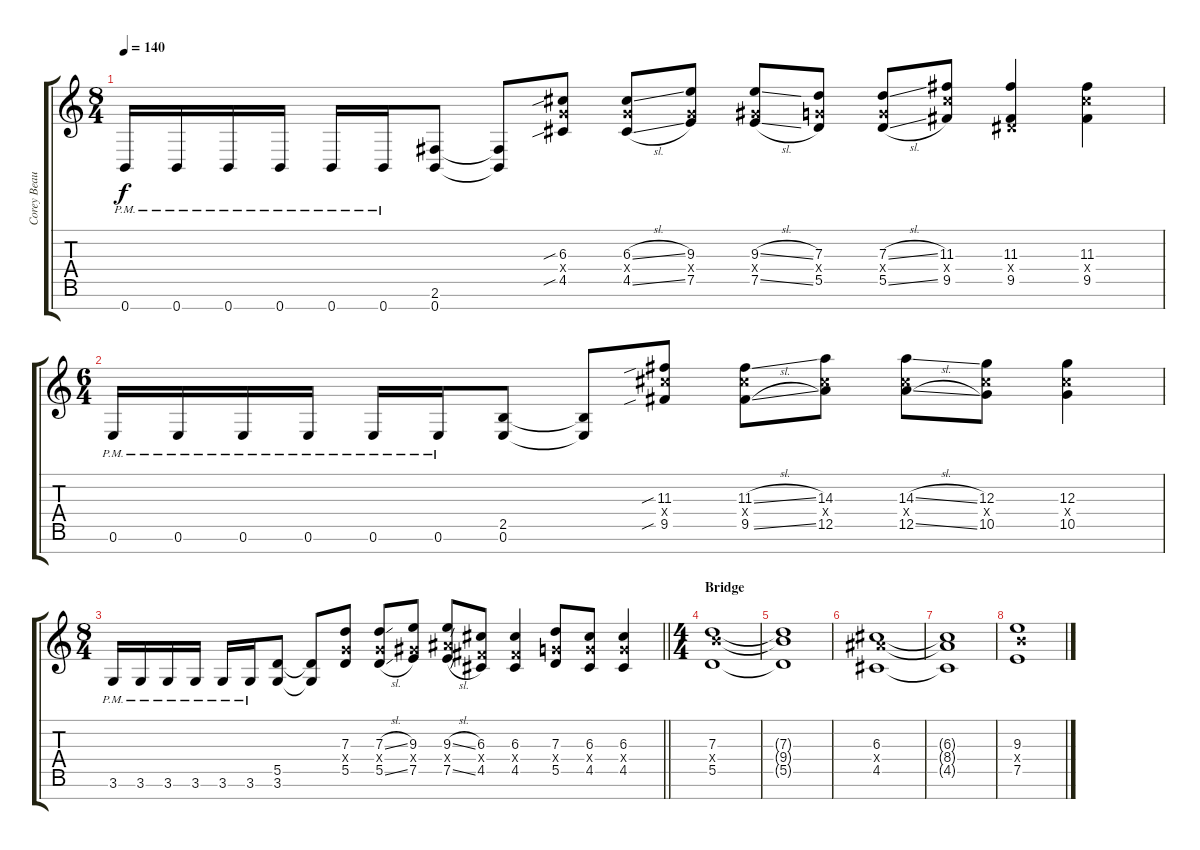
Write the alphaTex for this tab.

\track ("Corey Beaulieu" "Corey Beau") {instrument distortionguitar}
\staff {score tabs}
\tuning (E4 B3 G3 D3 A2 E2 B1) {hide}
\ts (8 4)
\tempo 140
\clef g2
\ks c
0.7{pm}.16{dy f} 0.7{pm}.16 0.7{pm}.16 0.7{pm}.16 0.7{pm}.16 0.7{pm}.16 (2.6 0.7).8 (2.6{t} 0.7{t}).8 (6.3{sib} 5.4{x} 4.5{sib}).8 (6.3{sl} 5.4{x} 4.5{sl}).8 (9.3 5.4{x} 7.5).8 (9.3{sl} 6.4{x} 7.5{sl}).8 (7.3 5.4{x} 5.5).8 (7.3{sl} 5.4{x} 5.5{sl}).8 (11.3 11.4{x} 9.5).8 (11.3 1.4{x} 9.5).4 (11.3 11.4{x} 9.5).4 |
\ts (6 4)
0.6{pm}.16 0.6{pm}.16 0.6{pm}.16 0.6{pm}.16 0.6{pm}.16 0.6{pm}.16 (2.5 0.6).8 (2.5{t} 0.6{t}).8 (11.3{sib} 11.4{x} 9.5{sib}).8 (11.3{sl} 11.4{x} 9.5{sl}).8 (14.3 11.4{x} 12.5).8 (14.3{sl} 11.4{x} 12.5{sl}).8 (12.3 11.4{x} 10.5).8 (12.3 11.4{x} 10.5).4 |
\ts (8 4)
\barLineRight lightlight
3.6{pm}.16 3.6{pm}.16 3.6{pm}.16 3.6{pm}.16 3.6{pm}.16 3.6{pm}.16 (5.5 3.6).8 (5.5{t} 3.6{t}).8 (7.3 5.4{x} 5.5).8 (7.3{sl} 5.4{x} 5.5{sl}).8 (9.3 6.4{x} 7.5).8 (9.3{sl} 8.4{x} 7.5{sl}).8 (6.3 4.4{x} 4.5).8 (6.3 4.4{x} 4.5).4 (7.3 5.4{x} 5.5).8 (6.3 5.4{x} 4.5).8 (6.3 5.4{x} 4.5).4 |
\ts (4 4)
\section ("" "Bridge")
(7.3 9.4{x} 5.5).1 |
(7.3{t} 9.4{t} 5.5{t}).1 |
(6.3 8.4{x} 4.5).1 |
(6.3{t} 8.4{t} 4.5{t}).1 |
(9.3 9.4{x} 7.5).1
